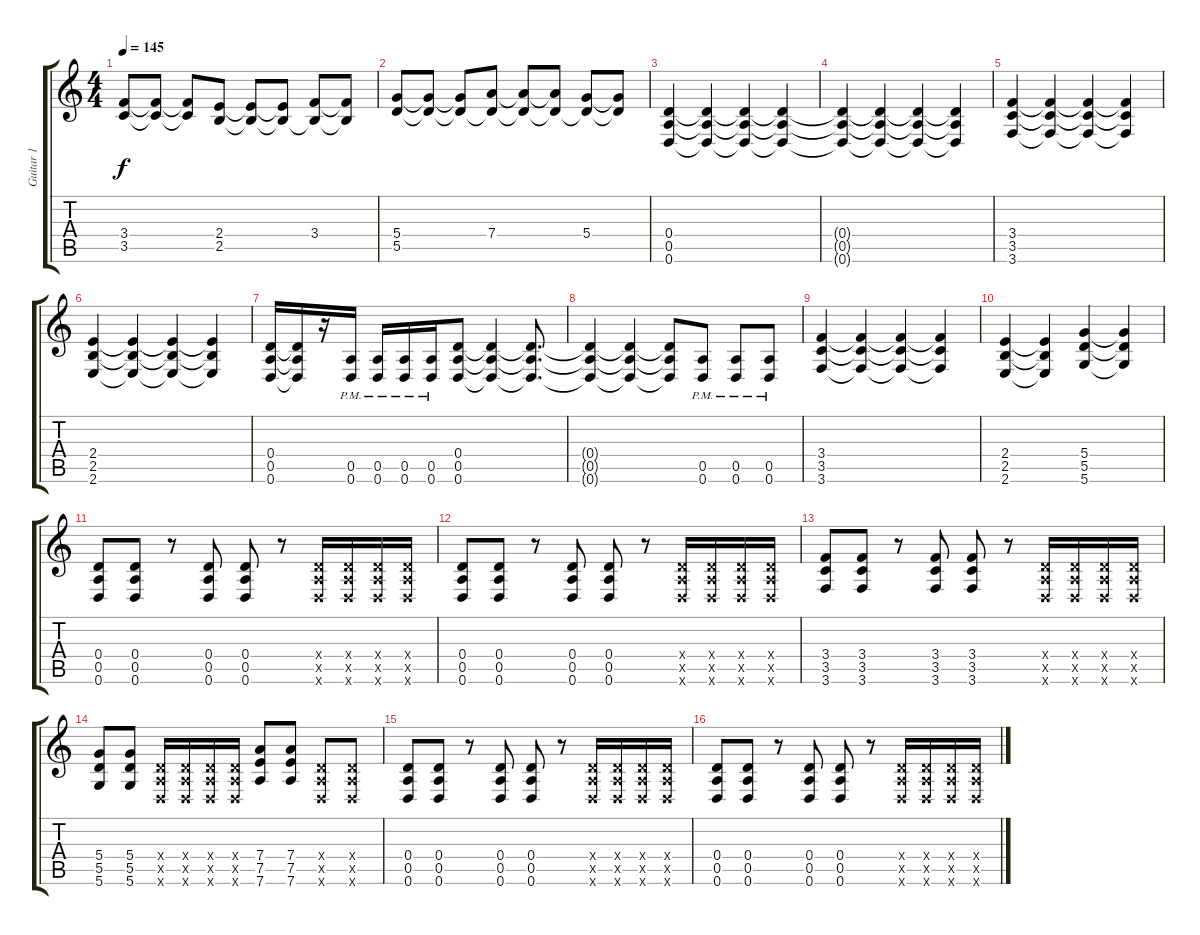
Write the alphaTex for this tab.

\track ("Guitar 1" "Guitar 1") {instrument distortionguitar}
\staff {score tabs}
\tuning (E4 B3 G3 D3 A2 D2) {hide}
\ts (4 4)
\tempo 145
\clef g2
\ks c
(3.4 3.5).8{dy f} (3.4{t} 3.5{t}).8 (3.4{t} 3.5{t}).8 (2.4 2.5).8 (2.4{t} 2.5{t}).8 (2.4{t} 2.5{t}).8 (3.4 2.5{t}).8 (3.4{t} 2.5{t}).8 |
(5.4 5.5).8 (5.4{t} 5.5{t}).8 (5.4{t} 5.5{t}).8 (7.4 5.5{t}).8 (7.4{t} 5.5{t}).8 (7.4{t} 5.5{t}).8 (5.4 5.5{t}).8 (5.4{t} 5.5{t}).8 |
(0.4 0.5 0.6).4 (0.4{t} 0.5{t} 0.6{t}).4 (0.4{t} 0.5{t} 0.6{t}).4 (0.4{t} 0.5{t} 0.6{t}).4 |
(0.4{t} 0.5{t} 0.6{t}).4 (0.4{t} 0.5{t} 0.6{t}).4 (0.4{t} 0.5{t} 0.6{t}).4 (0.4{t} 0.5{t} 0.6{t}).4 |
(3.4 3.5 3.6).4 (3.4{t} 3.5{t} 3.6{t}).4 (3.4{t} 3.5{t} 3.6{t}).4 (3.4{t} 3.5{t} 3.6{t}).4 |
(2.4 2.5 2.6).4 (2.4{t} 2.5{t} 2.6{t}).4 (2.4{t} 2.5{t} 2.6{t}).4 (2.4{t} 2.5{t} 2.6{t}).4 |
(0.4 0.5 0.6).16 (0.4{t} 0.5{t} 0.6{t}).16 r.16 (0.5{pm} 0.6{pm}).16 (0.5{pm} 0.6{pm}).16 (0.5{pm} 0.6{pm}).16 (0.5{pm} 0.6{pm}).16 (0.4 0.5 0.6).8 (0.4{t} 0.5{t} 0.6{t}).4 (0.4{t} 0.5{t} 0.6{t}).8{d} |
(0.4{t} 0.5{t} 0.6{t}).4 (0.4{t} 0.5{t} 0.6{t}).4 (0.4{t} 0.5{t} 0.6{t}).8 (0.5{pm} 0.6{pm}).8 (0.5{pm} 0.6{pm}).8 (0.5{pm} 0.6{pm}).8 |
(3.4 3.5 3.6).4 (3.4{t} 3.5{t} 3.6{t}).4 (3.4{t} 3.5{t} 3.6{t}).4 (3.4{t} 3.5{t} 3.6{t}).4 |
(2.4 2.5 2.6).4 (2.4{t} 2.5{t} 2.6{t}).4 (5.4 5.5 5.6).4 (5.4{t} 5.5{t} 5.6{t}).4 |
(0.4 0.5 0.6).8 (0.4 0.5 0.6).8 r.8 (0.4 0.5 0.6).8 (0.4 0.5 0.6).8 r.8 (0.4{x} 0.5{x} 0.6{x}).16 (0.4{x} 0.5{x} 0.6{x}).16 (0.4{x} 0.5{x} 0.6{x}).16 (0.4{x} 0.5{x} 0.6{x}).16 |
(0.4 0.5 0.6).8 (0.4 0.5 0.6).8 r.8 (0.4 0.5 0.6).8 (0.4 0.5 0.6).8 r.8 (0.4{x} 0.5{x} 0.6{x}).16 (0.4{x} 0.5{x} 0.6{x}).16 (0.4{x} 0.5{x} 0.6{x}).16 (0.4{x} 0.5{x} 0.6{x}).16 |
(3.4 3.5 3.6).8 (3.4 3.5 3.6).8 r.8 (3.4 3.5 3.6).8 (3.4 3.5 3.6).8 r.8 (0.4{x} 0.5{x} 0.6{x}).16 (0.4{x} 0.5{x} 0.6{x}).16 (0.4{x} 0.5{x} 0.6{x}).16 (0.4{x} 0.5{x} 0.6{x}).16 |
(5.4 5.5 5.6).8 (5.4 5.5 5.6).8 (0.4{x} 0.5{x} 0.6{x}).16 (0.4{x} 0.5{x} 0.6{x}).16 (0.4{x} 0.5{x} 0.6{x}).16 (0.4{x} 0.5{x} 0.6{x}).16 (7.4 7.5 7.6).8 (7.4 7.5 7.6).8 (0.4{x} 0.5{x} 0.6{x}).8 (0.4{x} 0.5{x} 0.6{x}).8 |
(0.4 0.5 0.6).8 (0.4 0.5 0.6).8 r.8 (0.4 0.5 0.6).8 (0.4 0.5 0.6).8 r.8 (0.4{x} 0.5{x} 0.6{x}).16 (0.4{x} 0.5{x} 0.6{x}).16 (0.4{x} 0.5{x} 0.6{x}).16 (0.4{x} 0.5{x} 0.6{x}).16 |
(0.4 0.5 0.6).8 (0.4 0.5 0.6).8 r.8 (0.4 0.5 0.6).8 (0.4 0.5 0.6).8 r.8 (0.4{x} 0.5{x} 0.6{x}).16 (0.4{x} 0.5{x} 0.6{x}).16 (0.4{x} 0.5{x} 0.6{x}).16 (0.4{x} 0.5{x} 0.6{x}).16
